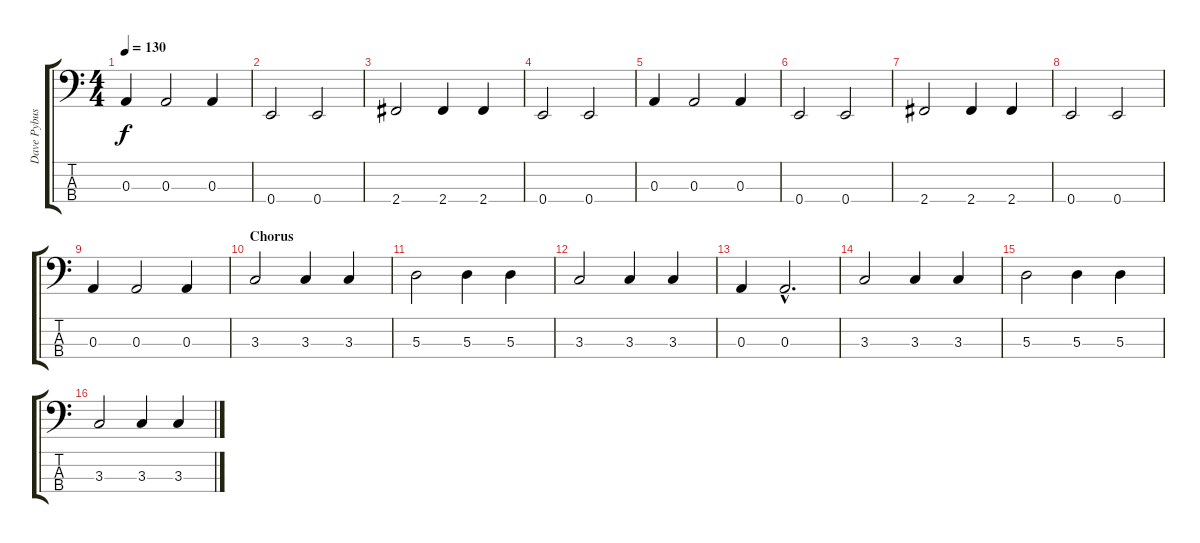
\track ("Dave Pybus (Bass Guitar)" "Dave Pybus") {instrument electricbassfinger}
\staff {score tabs}
\tuning (G2 D2 A1 E1) {hide}
\ts (4 4)
\tempo 130
\clef f4
\ks c
0.3.4{dy f} 0.3.2 0.3.4 |
0.4.2 0.4.2 |
2.4.2 2.4.4 2.4.4 |
0.4.2 0.4.2 |
0.3.4 0.3.2 0.3.4 |
0.4.2 0.4.2 |
2.4.2 2.4.4 2.4.4 |
0.4.2 0.4.2 |
0.3.4 0.3.2 0.3.4 |
\section ("" "Chorus")
3.3.2 3.3.4 3.3.4 |
5.3.2 5.3.4 5.3.4 |
3.3.2 3.3.4 3.3.4 |
0.3.4 0.3{hac}.2{d} |
3.3.2 3.3.4 3.3.4 |
5.3.2 5.3.4 5.3.4 |
3.3.2 3.3.4 3.3.4
